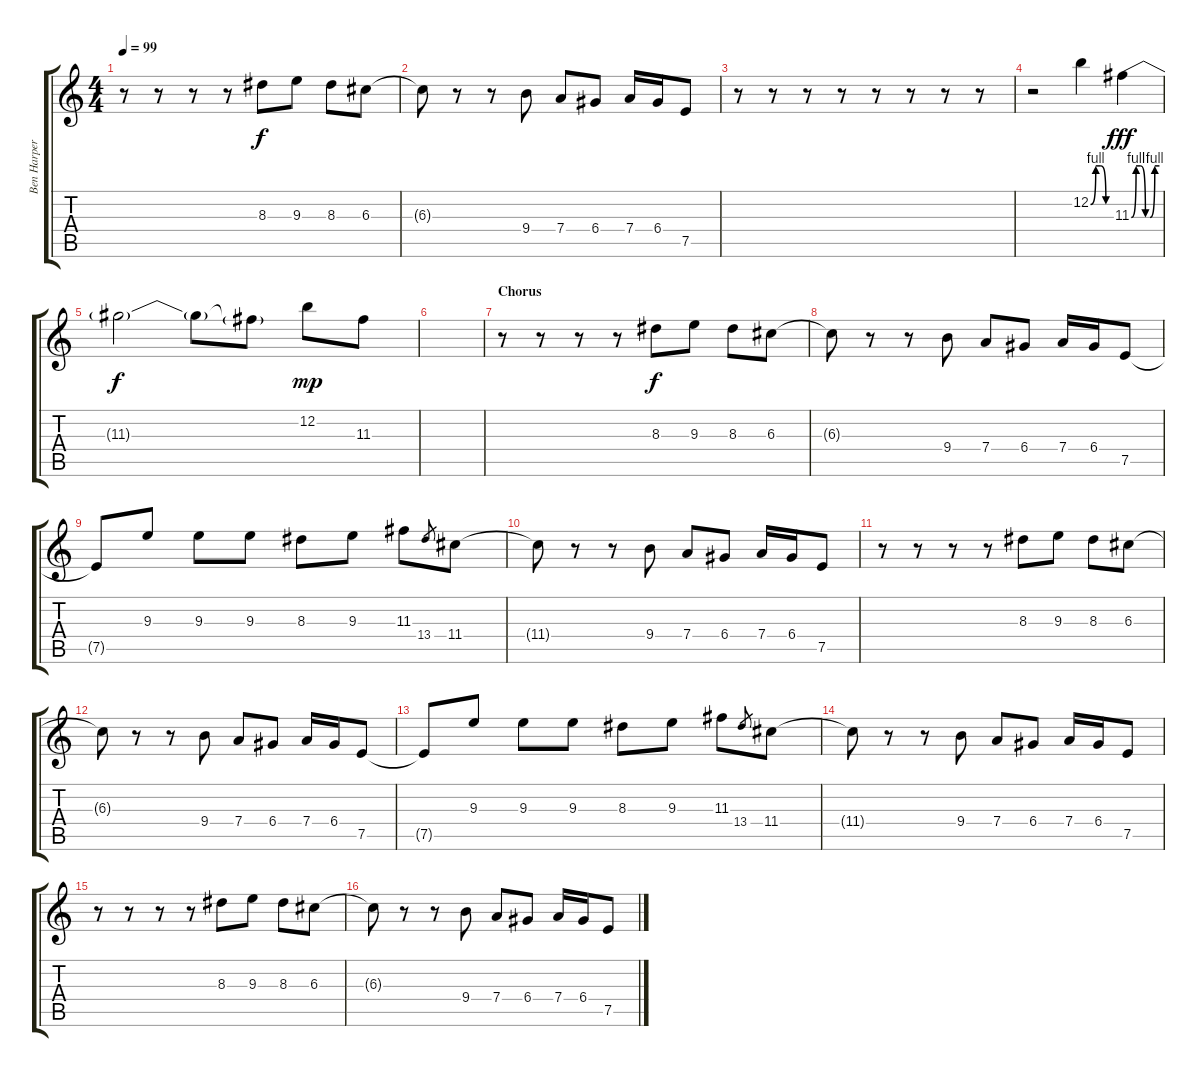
\track ("Ben Harper" "Ben Harper") {instrument electricguitarclean}
\staff {score tabs}
\tuning (E4 B3 G3 D3 A2 E2) {hide}
\ts (4 4)
\tempo 99
\clef g2
\ks c
r.8{dy f volume 8} r.8 r.8 r.8 8.3.8 9.3.8 8.3.8 6.3.8 |
6.3{t}.8 r.8 r.8 9.4.8 7.4.8 6.4.8 7.4.16 6.4.16 7.5.8 |
r.8{volume 8} r.8 r.8 r.8 r.8 r.8 r.8 r.8 |
r.2 12.2{be (custom 0 0 15 4 30 4 45 0 60 0)}.4 11.3{be (custom 0 0 10 4 20 4 30 0 40 0 50 4 60 4)}.4{dy fff} |
11.3{t}.2{dy f} 11.3{t}.8 11.3{t}.8 12.2.8{dy mp} 11.3.8 |
|
\section ("" "Chorus")
r.8{volume 8} r.8 r.8 r.8 8.3.8{dy f} 9.3.8 8.3.8 6.3.8 |
6.3{t}.8 r.8 r.8 9.4.8 7.4.8 6.4.8 7.4.16 6.4.16 7.5.8 |
7.5{t}.8 9.3.8 9.3.8 9.3.8 8.3.8 9.3.8 11.3.8 13.4.8{gr} 11.4.8 |
11.4{t}.8 r.8 r.8 9.4.8 7.4.8 6.4.8 7.4.16 6.4.16 7.5.8 |
r.8{volume 10} r.8 r.8 r.8 8.3.8 9.3.8 8.3.8 6.3.8 |
6.3{t}.8 r.8 r.8 9.4.8 7.4.8 6.4.8 7.4.16 6.4.16 7.5.8 |
7.5{t}.8 9.3.8 9.3.8 9.3.8 8.3.8 9.3.8 11.3.8 13.4.8{gr} 11.4.8 |
11.4{t}.8 r.8 r.8 9.4.8 7.4.8 6.4.8 7.4.16 6.4.16 7.5.8 |
r.8{volume 8} r.8 r.8 r.8 8.3.8 9.3.8 8.3.8 6.3.8 |
6.3{t}.8 r.8 r.8 9.4.8 7.4.8 6.4.8 7.4.16 6.4.16 7.5.8
